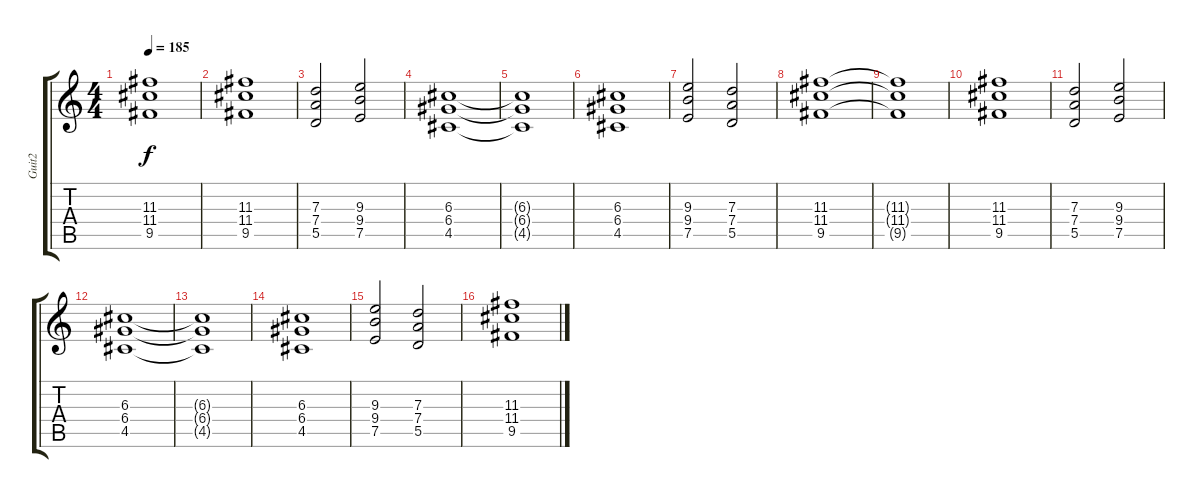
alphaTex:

\track ("Guit2" "Guit2") {instrument acousticguitarnylon}
\staff {score tabs}
\tuning (E4 B3 G3 D3 A2 E2) {hide}
\ts (4 4)
\tempo 185
\clef g2
\ks c
(11.3{t} 11.4{t} 9.5{t}).1{dy f} |
(11.3 11.4 9.5).1{volume 11 instrument distortionguitar} |
(7.3 7.4 5.5).2 (9.3 9.4 7.5).2 |
(6.3 6.4 4.5).1 |
(6.3{t} 6.4{t} 4.5{t}).1 |
(6.3 6.4 4.5).1 |
(9.3 9.4 7.5).2 (7.3 7.4 5.5).2 |
(11.3 11.4 9.5).1 |
(11.3{t} 11.4{t} 9.5{t}).1 |
(11.3 11.4 9.5).1{volume 11 instrument distortionguitar} |
(7.3 7.4 5.5).2 (9.3 9.4 7.5).2 |
(6.3 6.4 4.5).1 |
(6.3{t} 6.4{t} 4.5{t}).1 |
(6.3 6.4 4.5).1 |
(9.3 9.4 7.5).2 (7.3 7.4 5.5).2 |
(11.3 11.4 9.5).1
